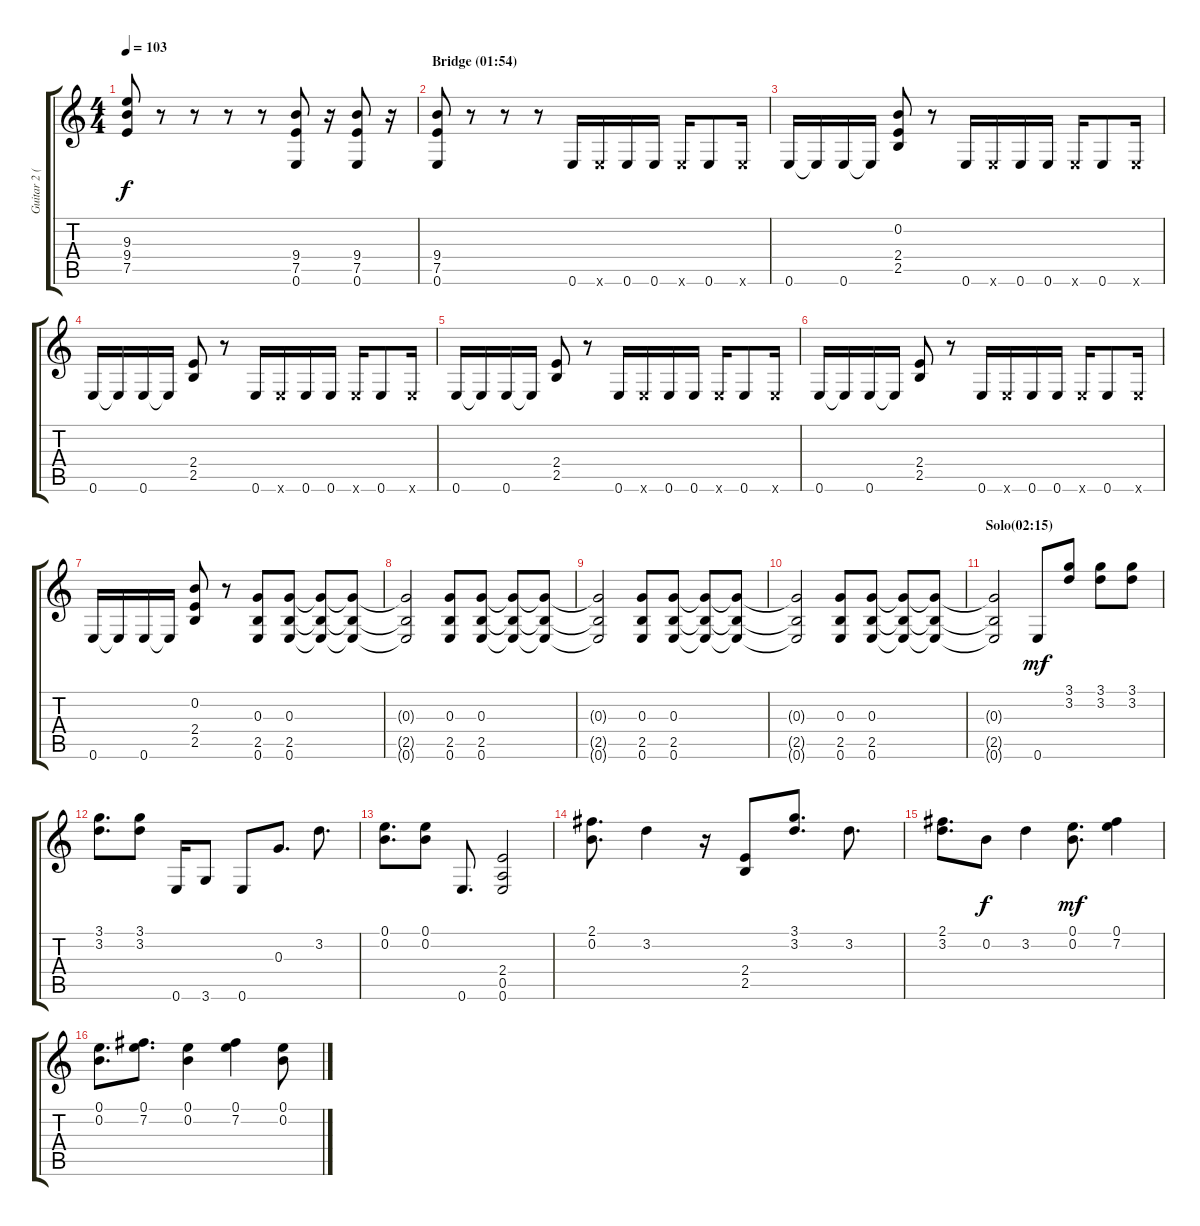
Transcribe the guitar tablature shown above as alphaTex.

\track ("Guitar 2 (B. Whitford)" "Guitar 2 (") {instrument distortionguitar}
\staff {score tabs}
\tuning (E4 B3 G3 D3 A2 E2) {hide}
\ts (4 4)
\tempo 103
\clef g2
\ks c
(9.3 9.4 7.5).8{dy f} r.8 r.8 r.8 r.8 (9.4 7.5 0.6).8 r.16 (9.4 7.5 0.6).8 r.16 |
\section ("" "Bridge (01:54)")
(9.4 7.5 0.6).8{volume 9} r.8 r.8 r.8 0.6.16 0.6{x}.16 0.6.16 0.6.16 0.6{x}.16 0.6.8 0.6{x}.16 |
0.6.16 0.6{t}.16 0.6.16 0.6{t}.16 (0.2 2.4 2.5).8 r.8 0.6.16 0.6{x}.16 0.6.16 0.6.16 0.6{x}.16 0.6.8 0.6{x}.16 |
0.6.16 0.6{t}.16 0.6.16 0.6{t}.16 (2.4 2.5).8 r.8 0.6.16 0.6{x}.16 0.6.16 0.6.16 0.6{x}.16 0.6.8 0.6{x}.16 |
0.6.16 0.6{t}.16 0.6.16 0.6{t}.16 (2.4 2.5).8 r.8 0.6.16 0.6{x}.16 0.6.16 0.6.16 0.6{x}.16 0.6.8 0.6{x}.16 |
0.6.16 0.6{t}.16 0.6.16 0.6{t}.16 (2.4 2.5).8 r.8 0.6.16 0.6{x}.16 0.6.16 0.6.16 0.6{x}.16 0.6.8 0.6{x}.16 |
0.6.16 0.6{t}.16 0.6.16 0.6{t}.16 (0.2 2.4 2.5).8 r.8{volume 13} (0.3 2.5 0.6).8 (0.3 2.5 0.6).8 (0.3{t} 2.5{t} 0.6{t}).8 (0.3{t} 2.5{t} 0.6{t}).8 |
(0.3{t} 2.5{t} 0.6{t}).2 (0.3 2.5 0.6).8 (0.3 2.5 0.6).8 (0.3{t} 2.5{t} 0.6{t}).8 (0.3{t} 2.5{t} 0.6{t}).8 |
(0.3{t} 2.5{t} 0.6{t}).2 (0.3 2.5 0.6).8 (0.3 2.5 0.6).8 (0.3{t} 2.5{t} 0.6{t}).8 (0.3{t} 2.5{t} 0.6{t}).8 |
(0.3{t} 2.5{t} 0.6{t}).2 (0.3 2.5 0.6).8 (0.3 2.5 0.6).8 (0.3{t} 2.5{t} 0.6{t}).8 (0.3{t} 2.5{t} 0.6{t}).8 |
\section ("" "Solo(02:15)")
(0.3{t} 2.5{t} 0.6{t}).2 0.6.8{dy mf} (3.1 3.2).8 (3.1 3.2).8 (3.1 3.2).8 |
(3.1 3.2).8{d} (3.1 3.2).8 0.6.16 3.6.8 0.6.8 0.3.8{d} 3.2.8{d} |
(0.1 0.2).8{d} (0.1 0.2).8 0.6.8{d} (2.4 0.5 0.6).2 |
(2.1 0.2).8{d} 3.2.4 r.16 (2.4 2.5).8 (3.1 3.2).8{d} 3.2.8{d} |
(2.1 3.2).8{d} 0.2.8{dy f} 3.2.4 (0.1 0.2).8{d dy mf} (0.1 7.2).4 |
(0.1 0.2).8{d} (0.1 7.2).8{d} (0.1 0.2).4 (0.1 7.2).4 (0.1 0.2).8
